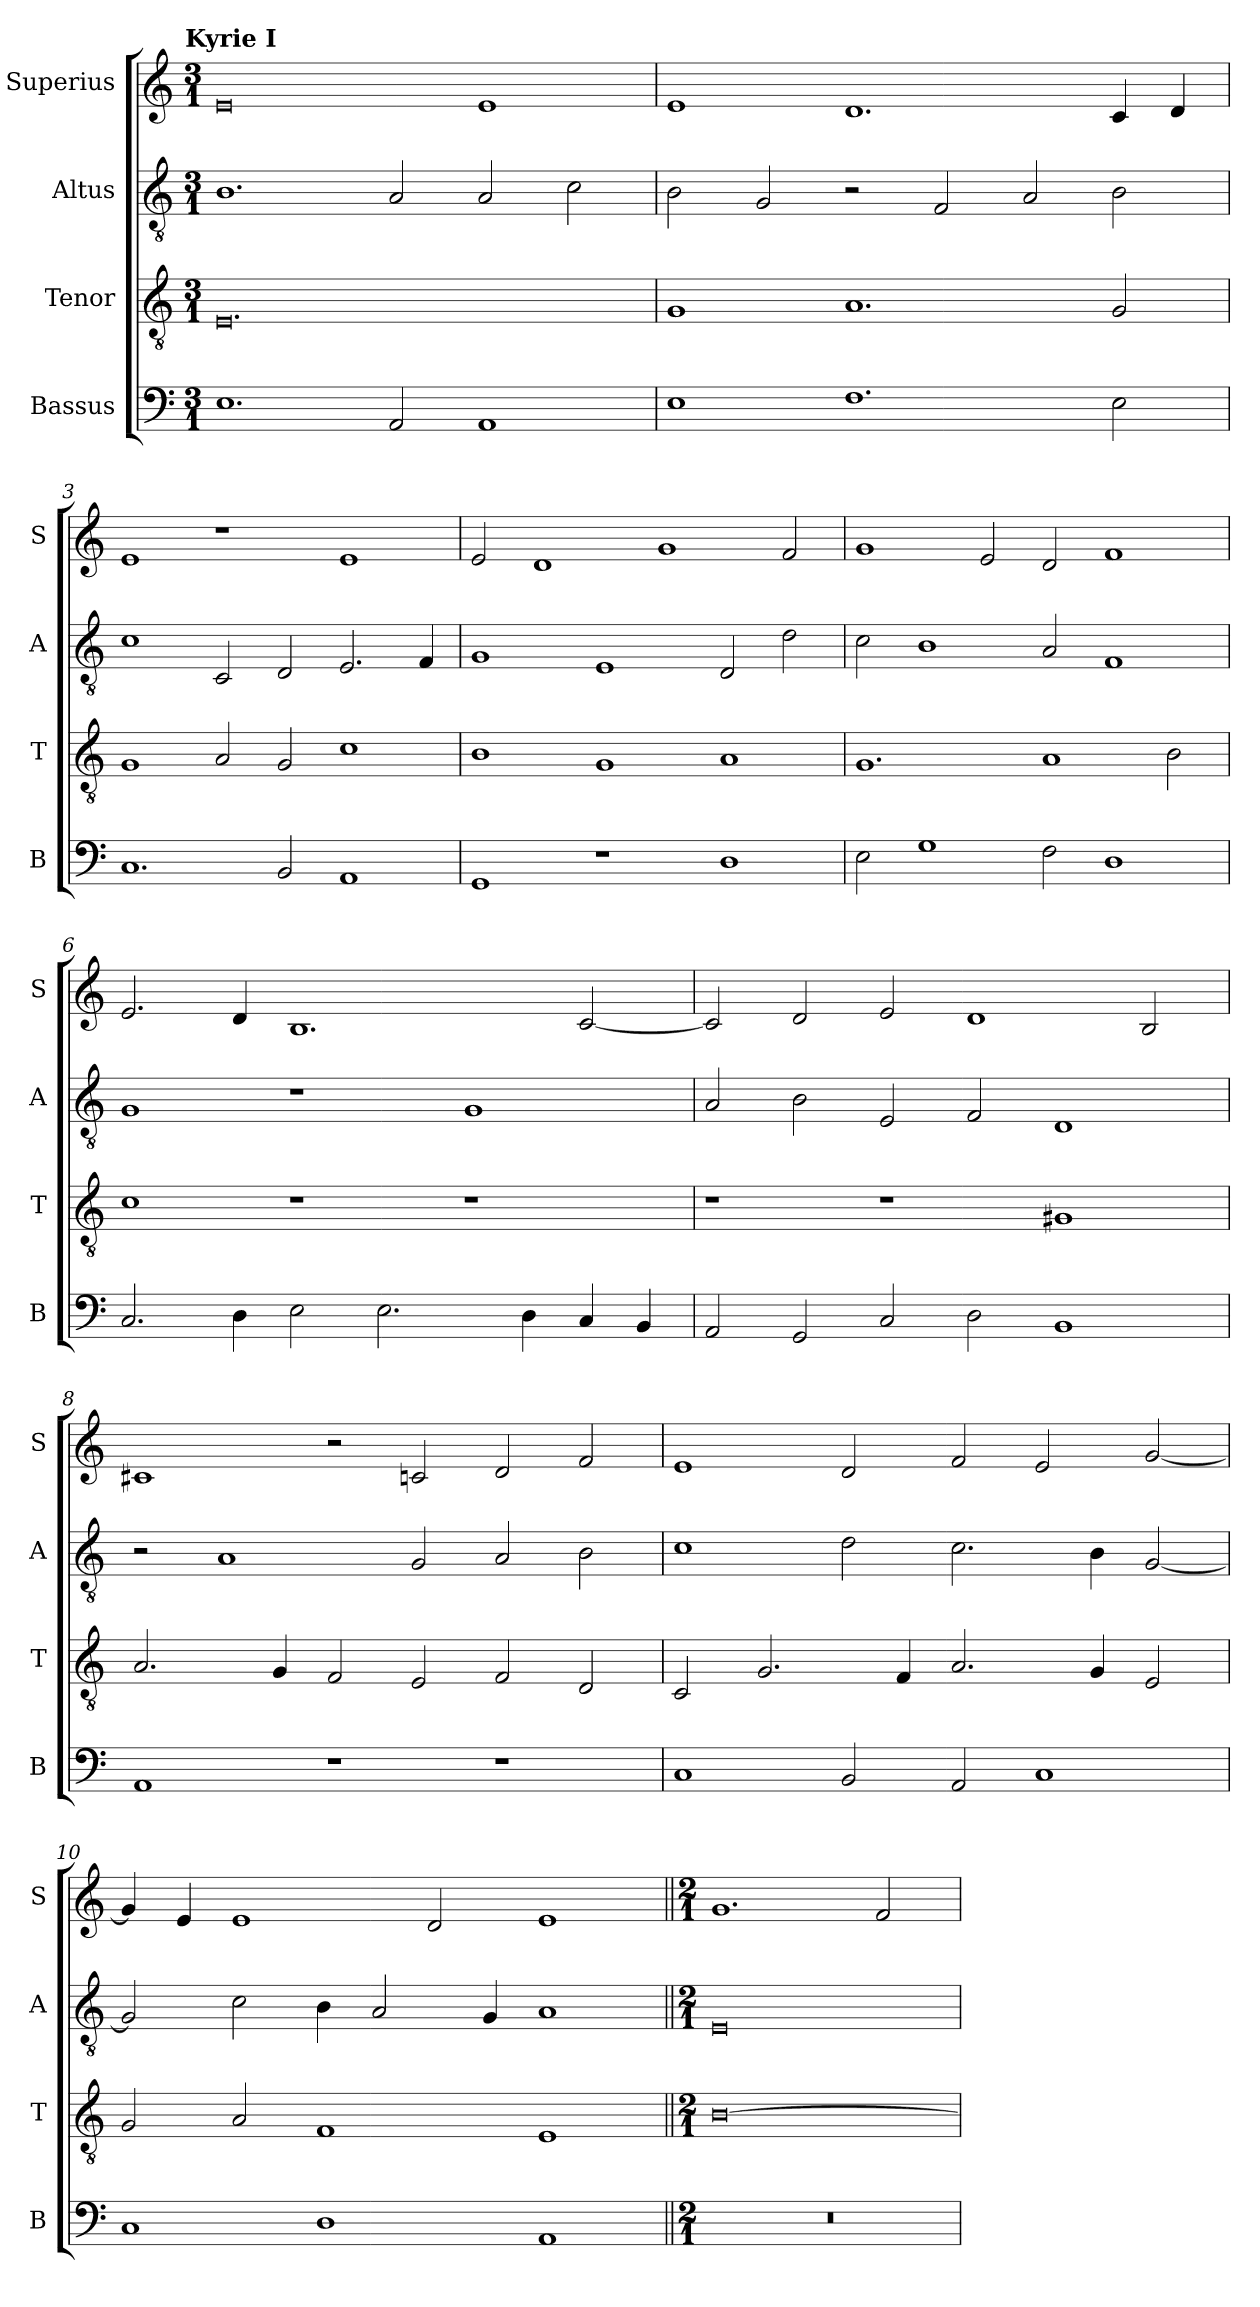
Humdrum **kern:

**kern	**kern	**kern	**kern
*part4	*part3	*part2	*part1
*staff4	*staff3	*staff2	*staff1
*I"Bassus	*I"Tenor	*I"Altus	*I"Superius
*I'B	*I'T	*I'A	*I'S
*clefF4	*clefGv2	*clefGv2	*clefG2
*k[]	*k[]	*k[]	*k[]
!!LO:TX:omd:t=Kyrie I
*M3/1	*M3/1	*M3/1	*M3/1
=1	=1	=1	=1
1.E	0.E	1.B	0e
2AA/	.	2A/	.
1AA	.	2A/	1e
.	.	2c\	.
=2	=2	=2	=2
1E	1G	2B\	1e
.	.	2G/	.
1.F	1.A	2r	1.d
.	.	2F/	.
.	.	2A/	.
2E\	2G/	2B\	4c/
.	.	.	4d/
=3	=3	=3	=3
1.C	1G	1c	1e
.	2A/	2C/	1r
2BB/	2G/	2D/	.
1AA	1c	2.E/	1e
.	.	4F/	.
=4	=4	=4	=4
1GG	1B	1G	2e/
.	.	.	1d
1r	1G	1E	.
.	.	.	1g
1D	1A	2D/	.
.	.	2d\	2f/
=5	=5	=5	=5
2E\	1.G	2c\	1g
1G	.	1B	.
.	.	.	2e/
2F\	1A	2A/	2d/
1D	.	1F	1f
.	2B\	.	.
=6	=6	=6	=6
2.C/	1c	1G	2.e/
4D\	.	.	4d/
2E\	1r	1r	1.B
2.E\	.	.	.
.	1r	1G	.
4D\	.	.	.
4C/	.	.	[2c/
4BB/	.	.	.
=7	=7	=7	=7
2AA/	1r	2A/	2c/]
2GG/	.	2B\	2d/
2C/	1r	2E/	2e/
2D\	.	2F/	1d
1BB	1G#X	1D	.
.	.	.	2B/
=8	=8	=8	=8
1AA	2.A/	2r	1c#X
.	.	1A	.
.	4G/	.	.
1r	2F/	.	2r
.	2E/	2G/	2cn/
1r	2F/	2A/	2d/
.	2D/	2B\	2f/
=9	=9	=9	=9
1C	2C/	1c	1e
.	2.G/	.	.
2BB/	.	2d\	2d/
.	4F/	.	.
2AA/	2.A/	2.c\	2f/
1C	.	.	2e/
.	4G/	4B\	.
.	2E/	[2G/	[2g/
=10	=10	=10	=10
1C	2G/	2G/]	4g/]
.	.	.	4e/
.	2A/	2c\	1e
1D	1F	4B\	.
.	.	2A/	.
.	.	.	2d/
.	.	4G/	.
1AA	1E	1A	1e
!!LO:LB:g=z
=11||	=11||	=11||	=11||
*M2/1	*M2/1	*M2/1	*M2/1
0r	[0B	0E	1.g
.	.	.	2f/
=	=	=	=
*-	*-	*-	*-
